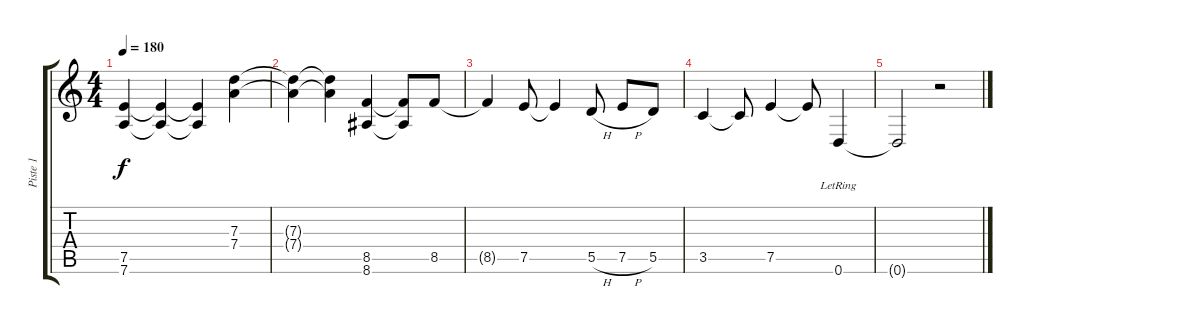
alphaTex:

\track ("Piste 1" "Piste 1") {instrument distortionguitar}
\staff {score tabs}
\tuning (E4 B3 G3 D3 A2 D2) {hide}
\ts (4 4)
\tempo 180
\clef g2
\ks c
(7.5 7.6).4{dy f} (7.5{t} 7.6{t}).4 (7.5{t} 7.6{t}).4 (7.3 7.4).4 |
(7.3{t} 7.4{t}).4 (7.3{t} 7.4{t}).4 (8.5 8.6).4 (8.5{t} 8.6{t}).8 8.5.8 |
8.5{t}.4 7.5.8 7.5{t}.4 5.5{h}.8 7.5{h}.8 5.5.8 |
3.5.4 3.5{t}.8 7.5.4 7.5{t}.8 0.6{lr}.4 |
0.6{t}.2 r.2
